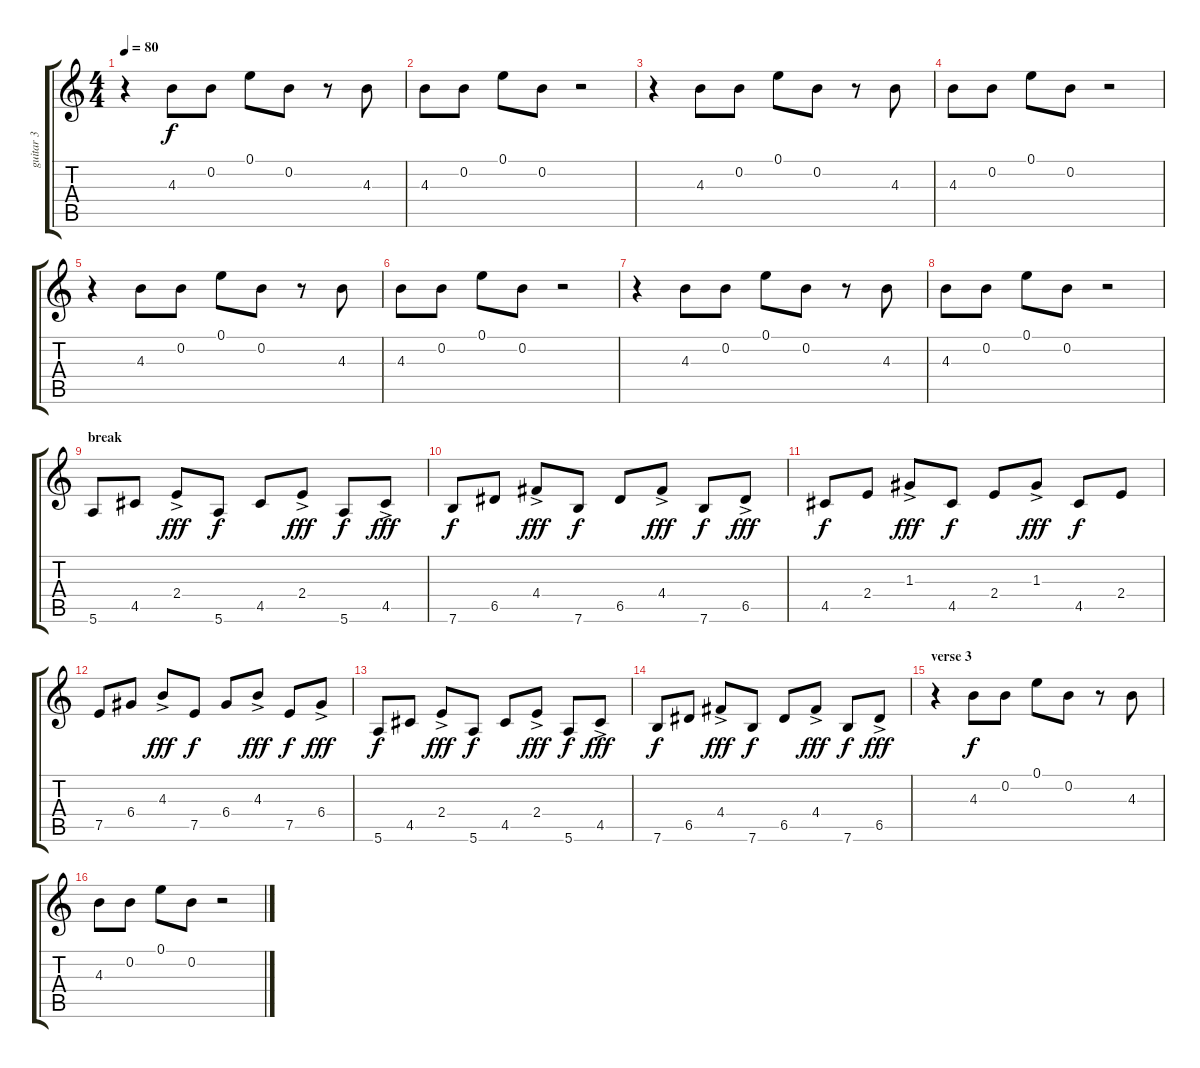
\track ("guitar 3" "guitar 3") {instrument acousticguitarsteel}
\staff {score tabs}
\tuning (E4 B3 G3 D3 A2 E2) {hide}
\ts (4 4)
\tempo 80
\clef g2
\ks c
r.4{dy f} 4.3.8 0.2.8 0.1.8 0.2.8 r.8 4.3.8 |
4.3.8 0.2.8 0.1.8 0.2.8 r.2 |
r.4 4.3.8 0.2.8 0.1.8 0.2.8 r.8 4.3.8 |
4.3.8 0.2.8 0.1.8 0.2.8 r.2 |
r.4 4.3.8 0.2.8 0.1.8 0.2.8 r.8 4.3.8 |
4.3.8 0.2.8 0.1.8 0.2.8 r.2 |
r.4 4.3.8 0.2.8 0.1.8 0.2.8 r.8 4.3.8 |
4.3.8 0.2.8 0.1.8 0.2.8 r.2 |
\section ("" "break")
5.6.8 4.5.8 2.4{ac}.8{dy fff} 5.6.8{dy f} 4.5.8 2.4{ac}.8{dy fff} 5.6.8{dy f} 4.5{ac}.8{dy fff} |
7.6.8{dy f} 6.5.8 4.4{ac}.8{dy fff} 7.6.8{dy f} 6.5.8 4.4{ac}.8{dy fff} 7.6.8{dy f} 6.5{ac}.8{dy fff} |
4.5.8{dy f} 2.4.8 1.3{ac}.8{dy fff} 4.5.8{dy f} 2.4.8 1.3{ac}.8{dy fff} 4.5.8{dy f} 2.4.8 |
7.5.8 6.4.8 4.3{ac}.8{dy fff} 7.5.8{dy f} 6.4.8 4.3{ac}.8{dy fff} 7.5.8{dy f} 6.4{ac}.8{dy fff} |
5.6.8{dy f} 4.5.8 2.4{ac}.8{dy fff} 5.6.8{dy f} 4.5.8 2.4{ac}.8{dy fff} 5.6.8{dy f} 4.5{ac}.8{dy fff} |
7.6.8{dy f} 6.5.8 4.4{ac}.8{dy fff} 7.6.8{dy f} 6.5.8 4.4{ac}.8{dy fff} 7.6.8{dy f} 6.5{ac}.8{dy fff} |
\section ("" "verse 3")
r.4 4.3.8{dy f} 0.2.8 0.1.8 0.2.8 r.8 4.3.8 |
4.3.8 0.2.8 0.1.8 0.2.8 r.2
